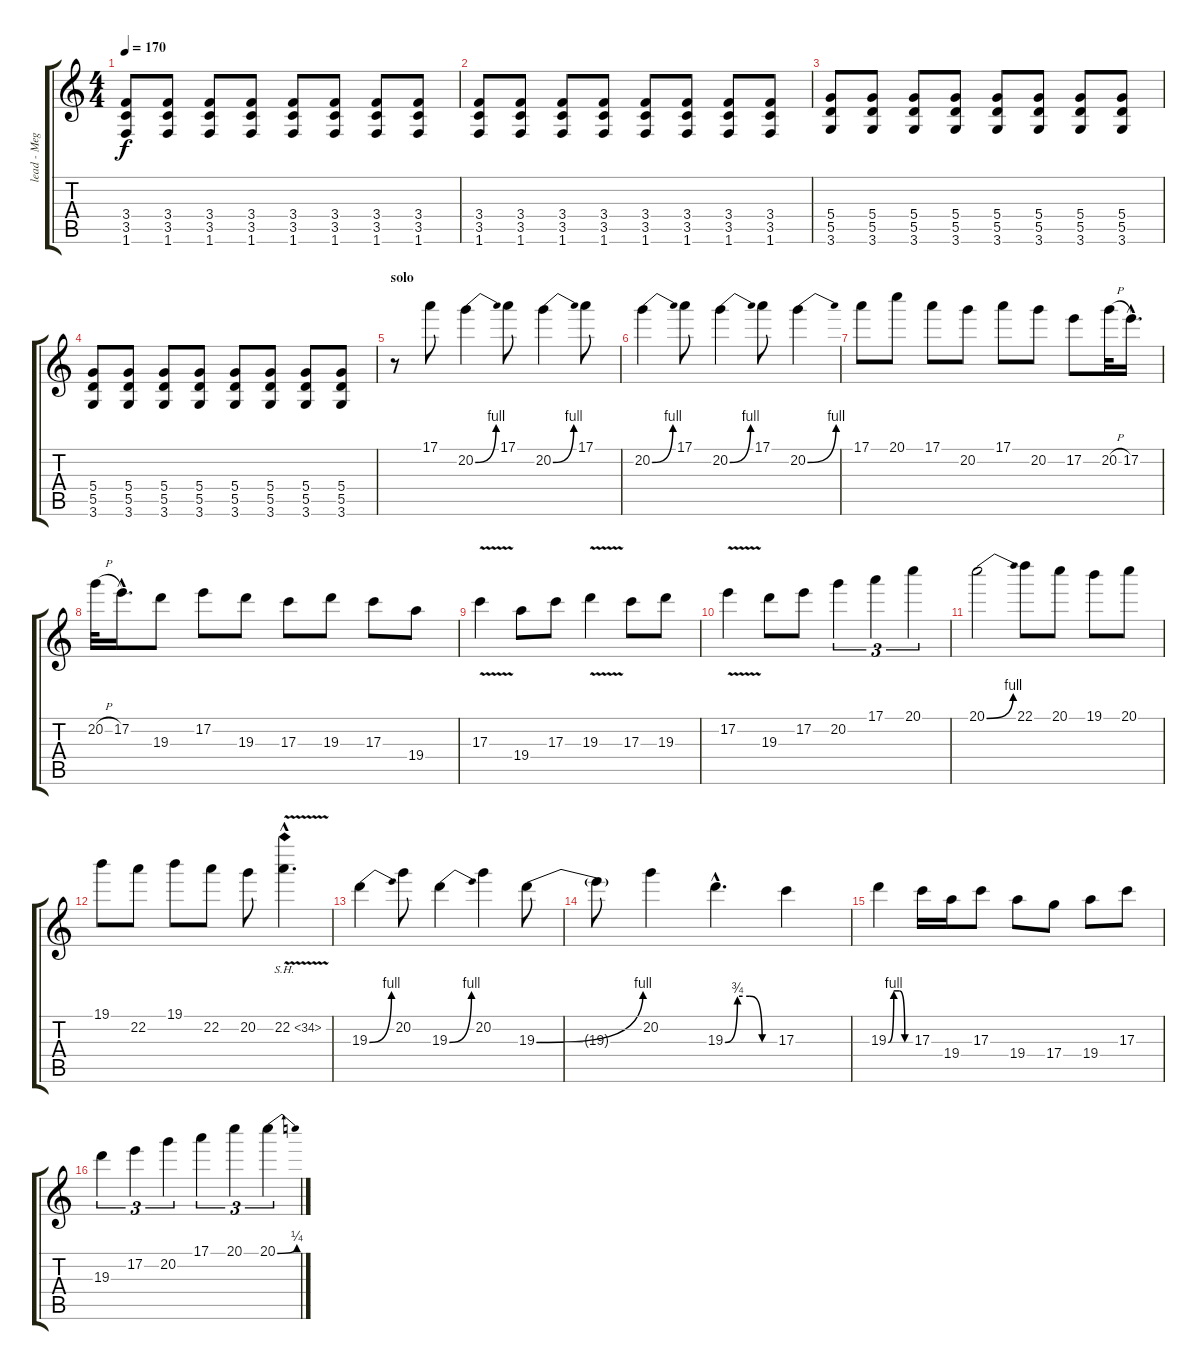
\track ("lead - Megat" "lead - Meg") {instrument distortionguitar}
\staff {score tabs}
\tuning (E4 B3 G3 D3 A2 E2) {hide}
\ts (4 4)
\tempo 170
\clef g2
\ks c
(3.4 3.5 1.6).8{dy f} (3.4 3.5 1.6).8 (3.4 3.5 1.6).8 (3.4 3.5 1.6).8 (3.4 3.5 1.6).8 (3.4 3.5 1.6).8 (3.4 3.5 1.6).8 (3.4 3.5 1.6).8 |
(3.4 3.5 1.6).8 (3.4 3.5 1.6).8 (3.4 3.5 1.6).8 (3.4 3.5 1.6).8 (3.4 3.5 1.6).8 (3.4 3.5 1.6).8 (3.4 3.5 1.6).8 (3.4 3.5 1.6).8 |
(5.4 5.5 3.6).8 (5.4 5.5 3.6).8 (5.4 5.5 3.6).8 (5.4 5.5 3.6).8 (5.4 5.5 3.6).8 (5.4 5.5 3.6).8 (5.4 5.5 3.6).8 (5.4 5.5 3.6).8 |
(5.4 5.5 3.6).8 (5.4 5.5 3.6).8 (5.4 5.5 3.6).8 (5.4 5.5 3.6).8 (5.4 5.5 3.6).8 (5.4 5.5 3.6).8 (5.4 5.5 3.6).8 (5.4 5.5 3.6).8 |
\section ("" "solo")
r.8 17.1.8 20.2{be (bend 0 0 60 4)}.4 17.1.8 20.2{be (bend 0 0 60 4)}.4 17.1.8 |
20.2{be (bend 0 0 60 4)}.4 17.1.8 20.2{be (bend 0 0 60 4)}.4 17.1.8 20.2{be (bend 0 0 60 4)}.4 |
17.1.8 20.1.8 17.1.8 20.2.8 17.1.8 20.2.8 17.2.8 20.2{h}.32 17.2{hac}.16{d} |
20.2{h}.32 17.2{hac}.16{d} 19.3.8 17.2.8 19.3.8 17.3.8 19.3.8 17.3.8 19.4.8 |
17.3{v}.4 19.4.8 17.3.8 19.3{v}.4 17.3.8 19.3.8 |
17.2{v}.4 19.3.8 17.2.8 20.2.4{tu (3 2)} 17.1.4{tu (3 2)} 20.1.4{tu (3 2)} |
20.1{be (bend 0 0 60 4)}.2 22.1.8 20.1.8 19.1.8 20.1.8 |
19.1.8 22.2.8 19.1.8 22.2.8 20.2.8 22.2{sh 12 v hac}.4{d} |
19.3{be (bend 0 0 60 4)}.4 20.2.8 19.3{be (bend 0 0 60 4)}.4 20.2.4 19.3{be (bend 0 0 60 4)}.8 |
19.3{t}.8 20.2.4 19.3{be (custom 0 0 15 3 30 3 45 0 60 0) hac}.4{d} 17.3.4 |
19.3{be (custom 0 0 15 4 30 4 45 0 60 0)}.4 17.3.16 19.4.16 17.3.8 19.4.8 17.4.8 19.4.8 17.3.8 |
19.3.4{tu (3 2)} 17.2.4{tu (3 2)} 20.2.4{tu (3 2)} 17.1.4{tu (3 2)} 20.1.4{tu (3 2)} 20.1{be (bend 0 0 60 1)}.4{tu (3 2)}
